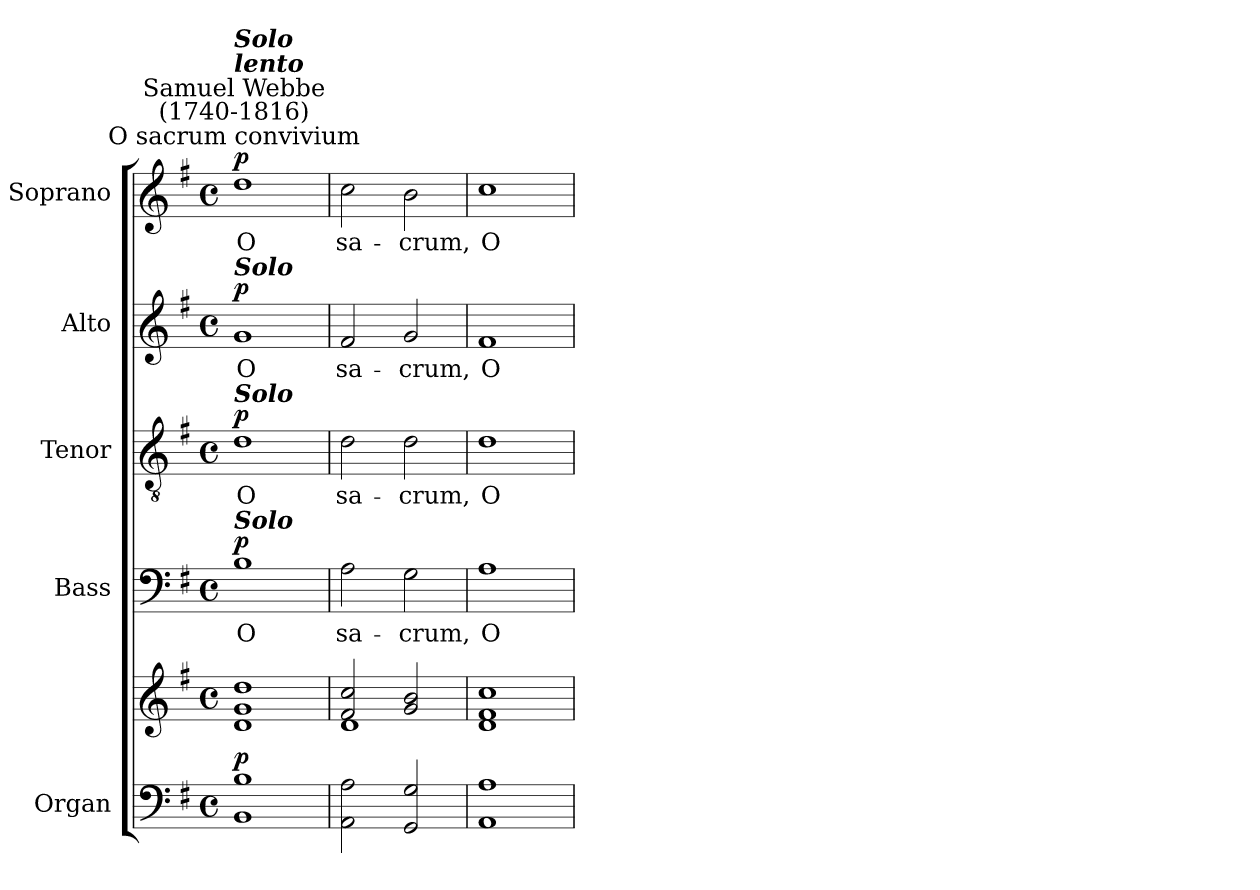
**kern	**kern	**dynam	**kern	**text	**dynam	**kern	**text	**dynam	**kern	**text	**dynam	**kern	**text	**dynam
*part5	*part5	*part5	*part4	*part4	*part4	*part3	*part3	*part3	*part2	*part2	*part2	*part1	*part1	*part1
*staff6	*staff5	*staff5/6	*staff4	*staff4	*staff4	*staff3	*staff3	*staff3	*staff2	*staff2	*staff2	*staff1	*staff1	*staff1
*I"Organ	*	*	*I"Bass	*	*	*I"Tenor	*	*	*I"Alto	*	*	*I"Soprano	*	*
*	*	*	*I'B	*	*	*I'T	*	*	*I'A	*	*	*I'S	*	*
*clefF4	*clefG2	*	*clefF4	*	*	*clefGv2	*	*	*clefG2	*	*	*clefG2	*	*
*k[f#]	*k[f#]	*	*k[f#]	*	*	*k[f#]	*	*	*k[f#]	*	*	*k[f#]	*	*
*G:	*G:	*	*G:	*	*	*G:	*	*	*G:	*	*	*G:	*	*
*M4/4	*M4/4	*	*M4/4	*	*	*M4/4	*	*	*M4/4	*	*	*M4/4	*	*
*met(c)	*met(c)	*	*met(c)	*	*	*met(c)	*	*	*met(c)	*	*	*met(c)	*	*
=1	=1	=1	=1	=1	=1	=1	=1	=1	=1	=1	=1	=1	=1	=1
*	*^	*	*	*	*	*	*	*	*	*	*	*	*	*
!	!	!	!	!	!	!	!	!	!	!	!	!	!LO:TX:a:cj:t=O sacrum convivium	!	!
!	!	!	!	!	!	!	!	!	!	!	!	!	!LO:TX:a:cj:t=Samuel Webbe\n(1740-1816)	!	!
!	!	!	!	!	!	!	!	!	!	!	!	!	!LO:TX:a:Bi:t=lento	!	!
!	!	!	!	!	!	!	!	!	!	!	!	!	!LO:TX:a:Bi:t=Solo	!	!
!	!	!	!	!	!	!	!	!	!	!LO:TX:a:Bi:t=Solo	!	!	!	!	!
!	!	!	!	!	!	!	!LO:TX:a:Bi:t=Solo	!	!	!	!	!	!	!	!
!	!	!	!	!LO:TX:a:Bi:t=Solo	!	!	!	!	!	!	!	!	!	!	!
!	!	!	!LO:DY:a=2	!	!LO:LY:b	!LO:DY:b	!	!LO:LY:b	!LO:DY:b	!	!LO:LY:b	!LO:DY:b	!	!LO:LY:b	!LO:DY:b
1BB 1B	1d/ 1g/ 1dd/	1ryy	p	1B	O	p	1d	O	p	1g	O	p	1dd/	O	p
=2	=2	=2	=2	=2	=2	=2	=2	=2	=2	=2	=2	=2	=2	=2	=2
!	!	!	!	!	!LO:LY:b	!	!	!LO:LY:b	!	!	!LO:LY:b	!	!	!LO:LY:b	!
2AA 2A	2f#/ 2cc/	1d\	.	2A	sa-	.	2d	sa-	.	2f#	sa-	.	2cc	sa-	.
!	!	!	!	!	!LO:LY:b	!	!	!LO:LY:b	!	!	!LO:LY:b	!	!	!LO:LY:b	!
2GG 2G	2g/ 2b/	.	.	2G	-crum,	.	2d	-crum,	.	2g	-crum,	.	2b	-crum,	.
=3	=3	=3	=3	=3	=3	=3	=3	=3	=3	=3	=3	=3	=3	=3	=3
!	!	!	!	!	!LO:LY:b	!	!	!LO:LY:b	!	!	!LO:LY:b	!	!	!LO:LY:b	!
1AA 1A	1d/ 1f#/ 1cc/	1ryy	.	1A	O	.	1d	O	.	1f#	O	.	1cc	O	.
*	*v	*v	*	*	*	*	*	*	*	*	*	*	*	*	*
=	=	=	=	=	=	=	=	=	=	=	=	=	=	=
*-	*-	*-	*-	*-	*-	*-	*-	*-	*-	*-	*-	*-	*-	*-
